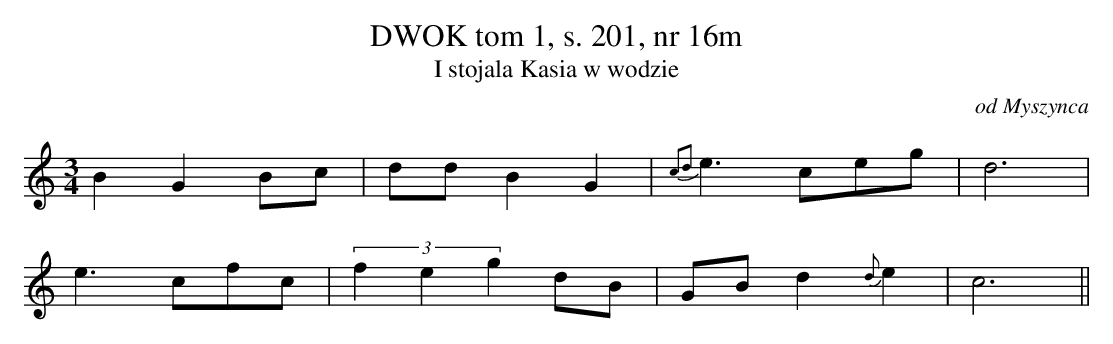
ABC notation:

X:1
T: DWOK tom 1, s. 201, nr 16m
T: I stojala Kasia w wodzie
O: od Myszynca
M: 3/4
L: 1/8
K: C
B2G2Bc | ddB2G2 | {c2d2}e3ceg | d6 |
e3cfc | (3f2e2g2dB | GBd2{d}e2 | c6||
